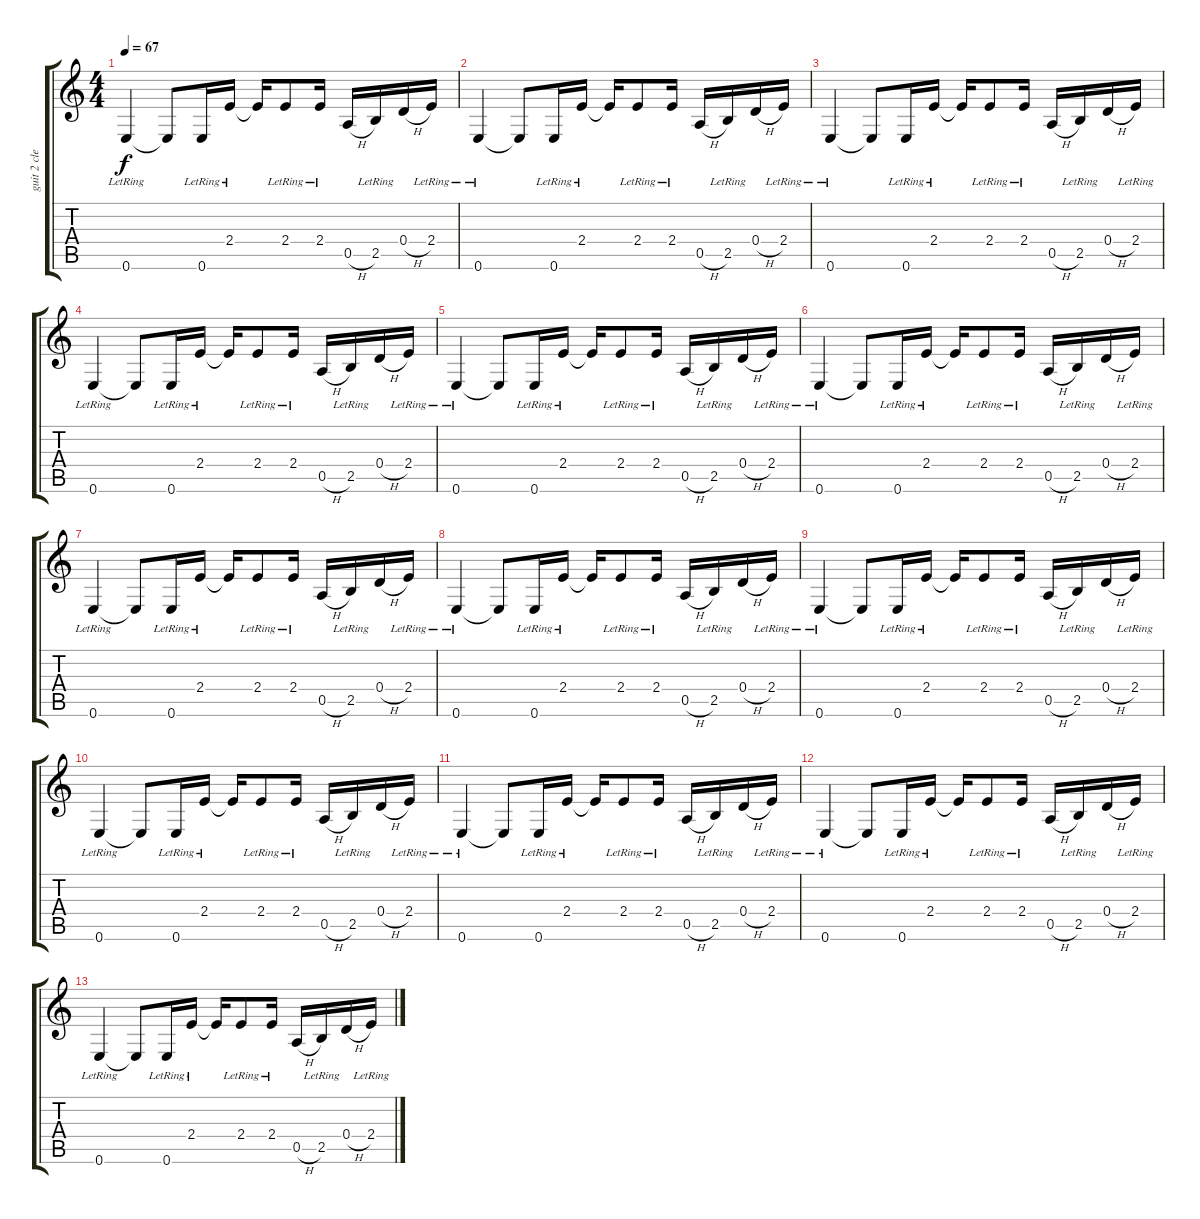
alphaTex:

\track ("guit 2 clear" "guit 2 cle") {instrument acousticguitarnylon}
\staff {score tabs}
\tuning (E4 B3 G3 D3 A2 E2) {hide}
\ts (4 4)
\tempo 67
\clef g2
\ks c
0.6{lr}.4{dy f} 0.6{t}.8 0.6{lr}.16 2.4{lr}.16 2.4{t}.16 2.4{lr}.8 2.4{lr}.16 0.5{h}.16 2.5{lr}.16 0.4{h}.16 2.4{lr}.16 |
0.6{lr}.4 0.6{t}.8 0.6{lr}.16 2.4{lr}.16 2.4{t}.16 2.4{lr}.8 2.4{lr}.16 0.5{h}.16 2.5{lr}.16 0.4{h}.16 2.4{lr}.16 |
0.6{lr}.4 0.6{t}.8 0.6{lr}.16 2.4{lr}.16 2.4{t}.16 2.4{lr}.8 2.4{lr}.16 0.5{h}.16 2.5{lr}.16 0.4{h}.16 2.4{lr}.16 |
0.6{lr}.4 0.6{t}.8 0.6{lr}.16 2.4{lr}.16 2.4{t}.16 2.4{lr}.8 2.4{lr}.16 0.5{h}.16 2.5{lr}.16 0.4{h}.16 2.4{lr}.16 |
0.6{lr}.4 0.6{t}.8 0.6{lr}.16 2.4{lr}.16 2.4{t}.16 2.4{lr}.8 2.4{lr}.16 0.5{h}.16 2.5{lr}.16 0.4{h}.16 2.4{lr}.16 |
0.6{lr}.4 0.6{t}.8 0.6{lr}.16 2.4{lr}.16 2.4{t}.16 2.4{lr}.8 2.4{lr}.16 0.5{h}.16 2.5{lr}.16 0.4{h}.16 2.4{lr}.16 |
0.6{lr}.4 0.6{t}.8 0.6{lr}.16 2.4{lr}.16 2.4{t}.16 2.4{lr}.8 2.4{lr}.16 0.5{h}.16 2.5{lr}.16 0.4{h}.16 2.4{lr}.16 |
0.6{lr}.4 0.6{t}.8 0.6{lr}.16 2.4{lr}.16 2.4{t}.16 2.4{lr}.8 2.4{lr}.16 0.5{h}.16 2.5{lr}.16 0.4{h}.16 2.4{lr}.16 |
0.6{lr}.4 0.6{t}.8 0.6{lr}.16 2.4{lr}.16 2.4{t}.16 2.4{lr}.8 2.4{lr}.16 0.5{h}.16 2.5{lr}.16 0.4{h}.16 2.4{lr}.16 |
0.6{lr}.4 0.6{t}.8 0.6{lr}.16 2.4{lr}.16 2.4{t}.16 2.4{lr}.8 2.4{lr}.16 0.5{h}.16 2.5{lr}.16 0.4{h}.16 2.4{lr}.16 |
0.6{lr}.4 0.6{t}.8 0.6{lr}.16 2.4{lr}.16 2.4{t}.16 2.4{lr}.8 2.4{lr}.16 0.5{h}.16 2.5{lr}.16 0.4{h}.16 2.4{lr}.16 |
0.6{lr}.4 0.6{t}.8 0.6{lr}.16 2.4{lr}.16 2.4{t}.16 2.4{lr}.8 2.4{lr}.16 0.5{h}.16 2.5{lr}.16 0.4{h}.16 2.4{lr}.16 |
0.6{lr}.4 0.6{t}.8 0.6{lr}.16 2.4{lr}.16 2.4{t}.16 2.4{lr}.8 2.4{lr}.16 0.5{h}.16 2.5{lr}.16 0.4{h}.16 2.4{lr}.16
